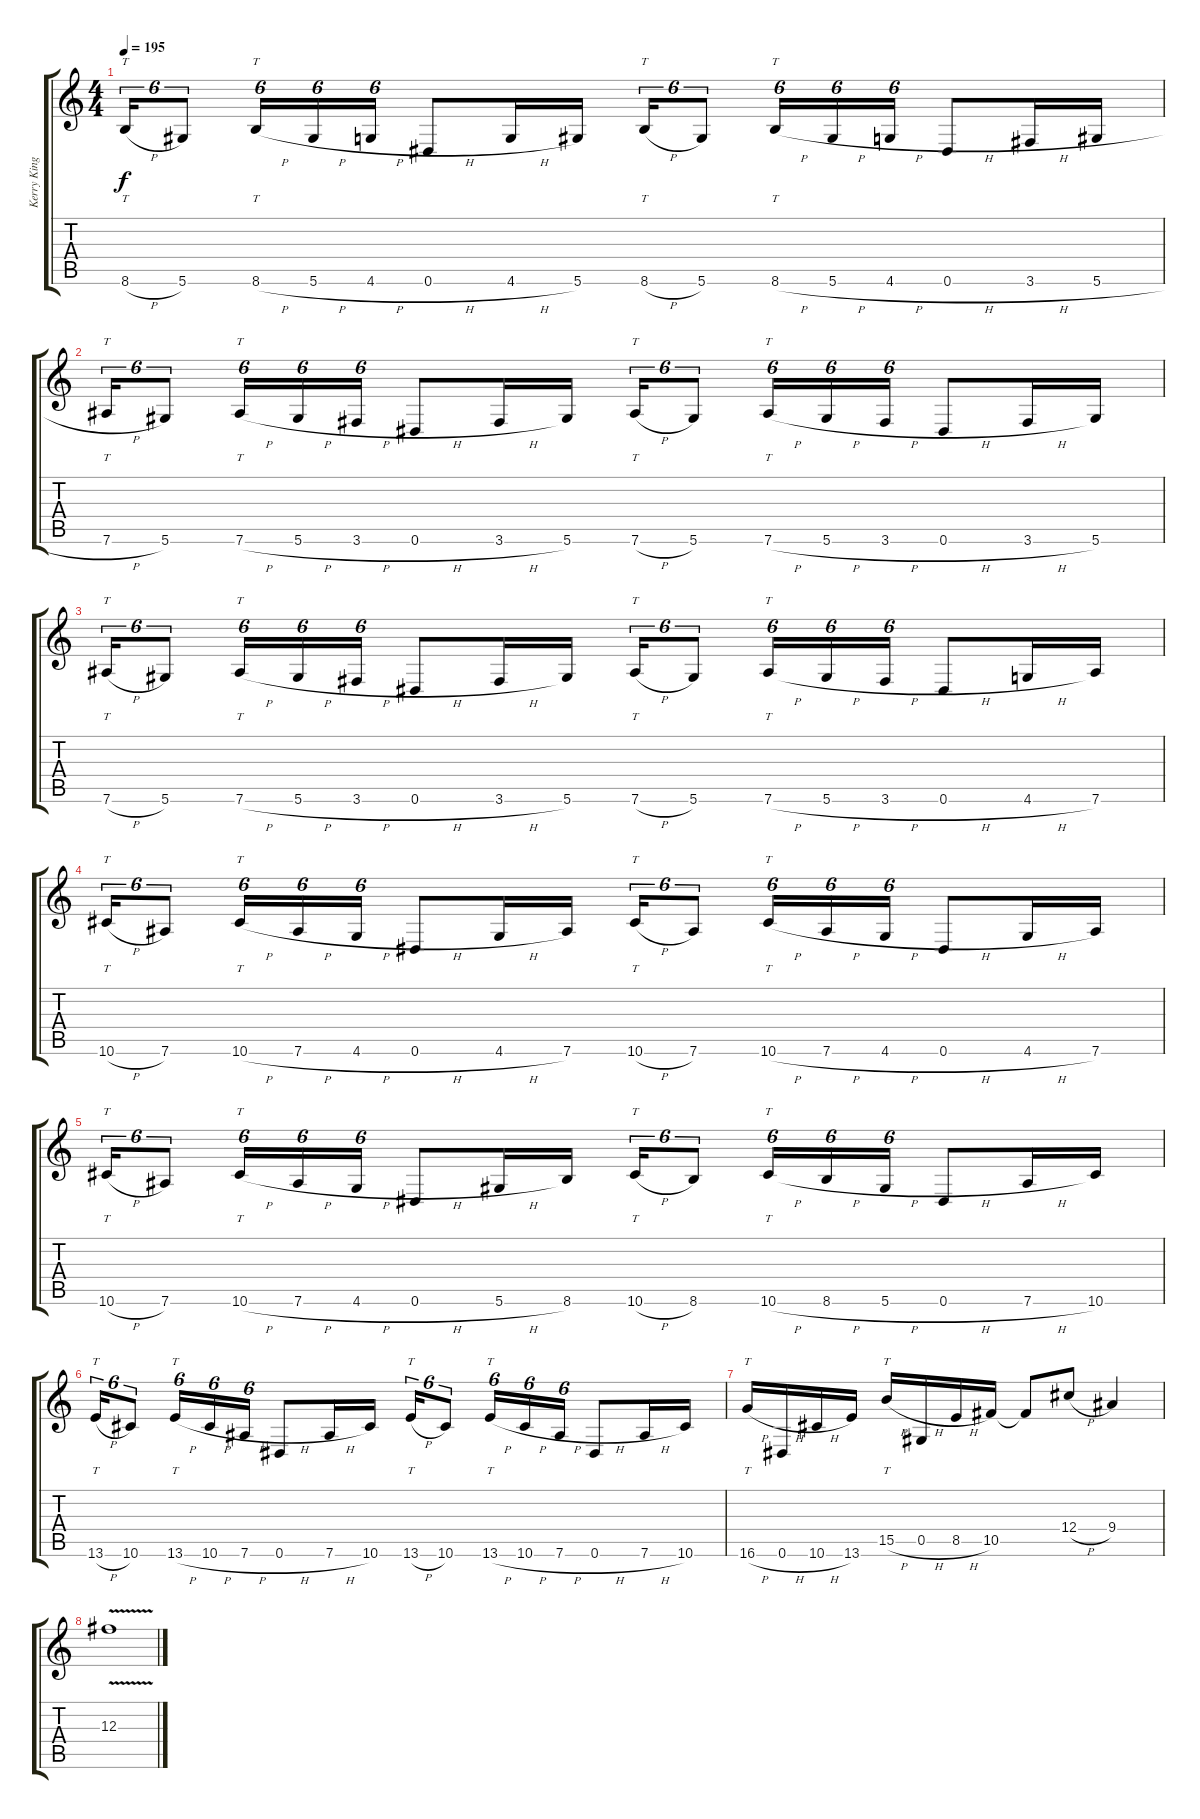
\track ("Kerry King" "Kerry King") {instrument distortionguitar}
\staff {score tabs}
\tuning (Eb4 Bb3 Gb3 Db3 Ab2 Eb2) {hide}
\ts (4 4)
\tempo 195
\clef g2
\ks c
8.6{h}.16{tt tu (6 4) dy f} 5.6.8{tu (6 4)} 8.6{h}.16{tt tu (6 4)} 5.6{h}.16{tu (6 4)} 4.6{h}.16{tu (6 4)} 0.6{h}.8 4.6{h}.16 5.6.16 8.6{h}.16{tt tu (6 4)} 5.6.8{tu (6 4)} 8.6{h}.16{tt tu (6 4)} 5.6{h}.16{tu (6 4)} 4.6{h}.16{tu (6 4)} 0.6{h}.8 3.6{h}.16 5.6{h}.16 |
7.6{h}.16{tt tu (6 4)} 5.6.8{tu (6 4)} 7.6{h}.16{tt tu (6 4)} 5.6{h}.16{tu (6 4)} 3.6{h}.16{tu (6 4)} 0.6{h}.8 3.6{h}.16 5.6.16 7.6{h}.16{tt tu (6 4)} 5.6.8{tu (6 4)} 7.6{h}.16{tt tu (6 4)} 5.6{h}.16{tu (6 4)} 3.6{h}.16{tu (6 4)} 0.6{h}.8 3.6{h}.16 5.6.16 |
7.6{h}.16{tt tu (6 4)} 5.6.8{tu (6 4)} 7.6{h}.16{tt tu (6 4)} 5.6{h}.16{tu (6 4)} 3.6{h}.16{tu (6 4)} 0.6{h}.8 3.6{h}.16 5.6.16 7.6{h}.16{tt tu (6 4)} 5.6.8{tu (6 4)} 7.6{h}.16{tt tu (6 4)} 5.6{h}.16{tu (6 4)} 3.6{h}.16{tu (6 4)} 0.6{h}.8 4.6{h}.16 7.6.16 |
10.6{h}.16{tt tu (6 4)} 7.6.8{tu (6 4)} 10.6{h}.16{tt tu (6 4)} 7.6{h}.16{tu (6 4)} 4.6{h}.16{tu (6 4)} 0.6{h}.8 4.6{h}.16 7.6.16 10.6{h}.16{tt tu (6 4)} 7.6.8{tu (6 4)} 10.6{h}.16{tt tu (6 4)} 7.6{h}.16{tu (6 4)} 4.6{h}.16{tu (6 4)} 0.6{h}.8 4.6{h}.16 7.6.16 |
10.6{h}.16{tt tu (6 4)} 7.6.8{tu (6 4)} 10.6{h}.16{tt tu (6 4)} 7.6{h}.16{tu (6 4)} 4.6{h}.16{tu (6 4)} 0.6{h}.8 5.6{h}.16 8.6.16 10.6{h}.16{tt tu (6 4)} 8.6.8{tu (6 4)} 10.6{h}.16{tt tu (6 4)} 8.6{h}.16{tu (6 4)} 5.6{h}.16{tu (6 4)} 0.6{h}.8 7.6{h}.16 10.6.16 |
13.6{h}.16{tt tu (6 4)} 10.6.8{tu (6 4)} 13.6{h}.16{tt tu (6 4)} 10.6{h}.16{tu (6 4)} 7.6{h}.16{tu (6 4)} 0.6{h}.8 7.6{h}.16 10.6.16 13.6{h}.16{tt tu (6 4)} 10.6.8{tu (6 4)} 13.6{h}.16{tt tu (6 4)} 10.6{h}.16{tu (6 4)} 7.6{h}.16{tu (6 4)} 0.6{h}.8 7.6{h}.16 10.6.16 |
16.6{h}.16{tt} 0.6{h}.16 10.6{h}.16 13.6.16 15.5{h}.16{tt} 0.5{h}.16 8.5{h}.16 10.5.16 10.5{t}.8 12.4{h}.8 9.4.4 |
12.3{v}.1
